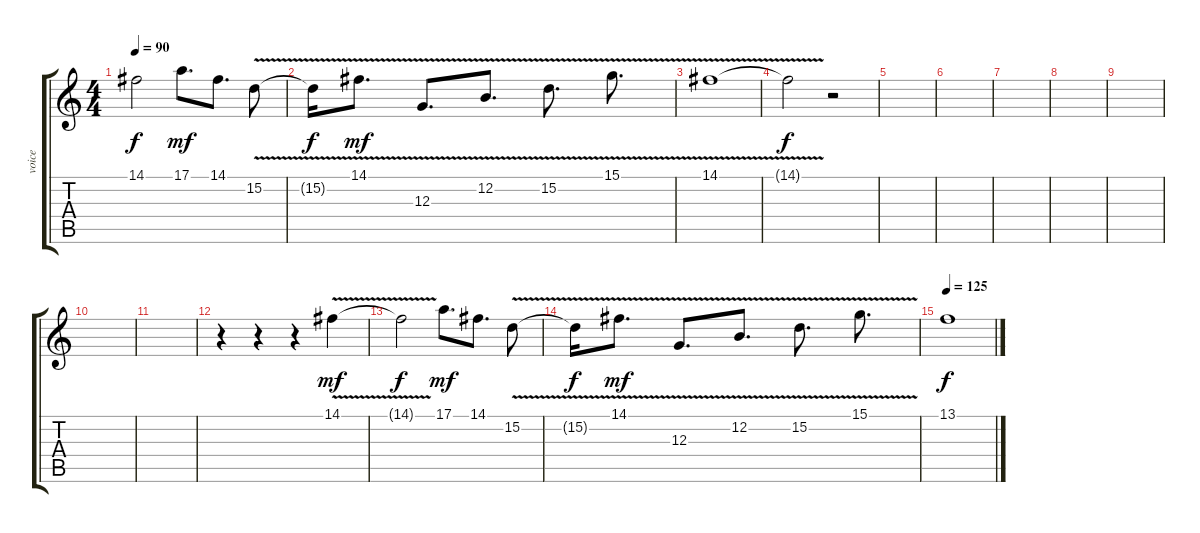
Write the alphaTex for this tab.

\track ("voice" "voice") {instrument stringensemble1}
\staff {score tabs}
\tuning (E4 B3 G3 D3 A2 E2) {hide}
\ts (4 4)
\tempo 90
\clef g2
\ks c
14.1{t}.2{dy f} 17.1.8{d dy mf} 14.1.8{d} 15.2{v}.8 |
15.2{t}.16{dy f} 14.1{v}.8{d dy mf} 12.3{v}.8{d} 12.2{v}.8{d} 15.2{v}.8{d} 15.1{v}.8{d} |
14.1{v}.1 |
14.1{t}.2{dy f} r.2 |
|
|
|
|
|
|
|
r.4 r.4 r.4 14.1{v}.4{dy mf volume 16} |
14.1{t}.2{dy f} 17.1.8{d dy mf} 14.1.8{d} 15.2{v}.8 |
15.2{t}.16{dy f} 14.1{v}.8{d dy mf} 12.3{v}.8{d} 12.2{v}.8{d} 15.2{v}.8{d} 15.1{v}.8{d} |
\tempo 125
13.1.1{dy f}
